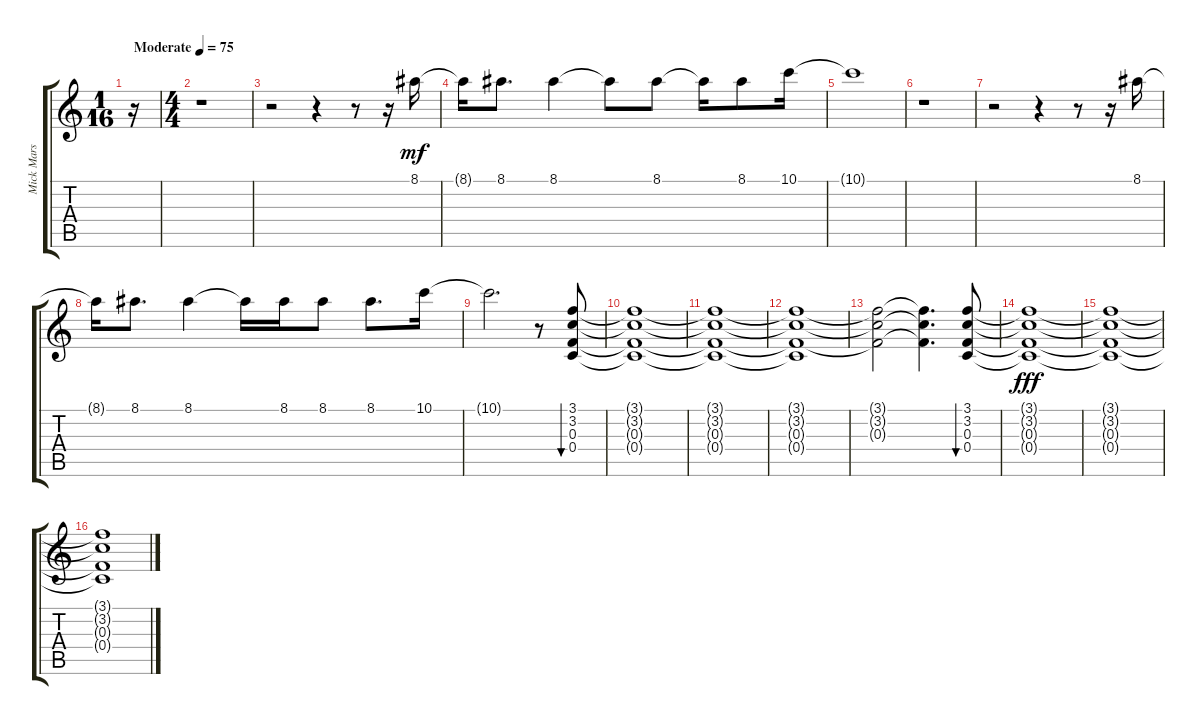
\track ("Mick Mars - Lead Guitar" "Mick Mars ") {instrument distortionguitar}
\staff {score tabs}
\tuning (D4 A3 F3 C3 G2 C2) {hide}
\ts (1 16)
\tempo (75 "Moderate")
\clef g2
\ks c
r.16{dy mf instrument distortionguitar} |
\ts (4 4)
r.1 |
r.2 r.4 r.8 r.16 8.1.16 |
8.1{t}.16 8.1.8{d} 8.1.4 8.1{t}.8 8.1.8 8.1{t}.16 8.1.8 10.1.16 |
10.1{t}.1 |
r.1 |
r.2 r.4 r.8 r.16 8.1.16 |
8.1{t}.16 8.1.8{d} 8.1.4 8.1{t}.16 8.1.16 8.1.8 8.1.8{d} 10.1.16 |
10.1{t}.2{d} r.8 (3.1 3.2 0.3 0.4).8{bu 240} |
(3.1{t} 3.2{t} 0.3{t} 0.4{t}).1 |
(3.1{t} 3.2{t} 0.3{t} 0.4{t}).1{volume 0} |
(3.1{t} 3.2{t} 0.3{t} 0.4{t}).1 |
(3.1{t} 3.2{t} 0.3{t}).2 (3.1{t} 3.2{t} 0.3{t}).4{d} (3.1 3.2 0.3 0.4).8{bu 240 volume 16} |
(3.1{t} 3.2{t} 0.3{t} 0.4{t}).1{dy fff} |
(3.1{t} 3.2{t} 0.3{t} 0.4{t}).1{volume 0} |
(3.1{t} 3.2{t} 0.3{t} 0.4{t}).1
